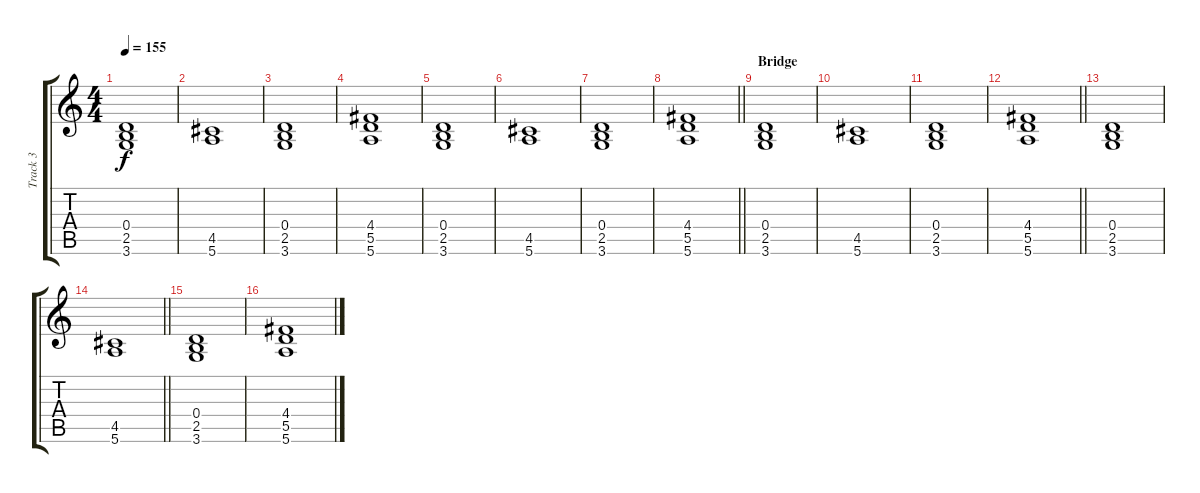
\track ("Track 3" "Track 3") {instrument electricguitarclean}
\staff {score tabs}
\tuning (E4 B3 G3 D3 A2 E2) {hide}
\ts (4 4)
\tempo 155
\clef g2
\ks c
(0.4 2.5 3.6).1{dy f} |
(4.5 5.6).1 |
(0.4 2.5 3.6).1 |
(4.4 5.5 5.6).1 |
(0.4 2.5 3.6).1 |
(4.5 5.6).1 |
(0.4 2.5 3.6).1 |
\barLineRight lightlight
(4.4 5.5 5.6).1 |
\section ("" "Bridge")
(0.4 2.5 3.6).1 |
(4.5 5.6).1 |
(0.4 2.5 3.6).1 |
\barLineRight lightlight
(4.4 5.5 5.6).1 |
(0.4 2.5 3.6).1 |
\barLineRight lightlight
(4.5 5.6).1 |
(0.4 2.5 3.6).1 |
(4.4 5.5 5.6).1
